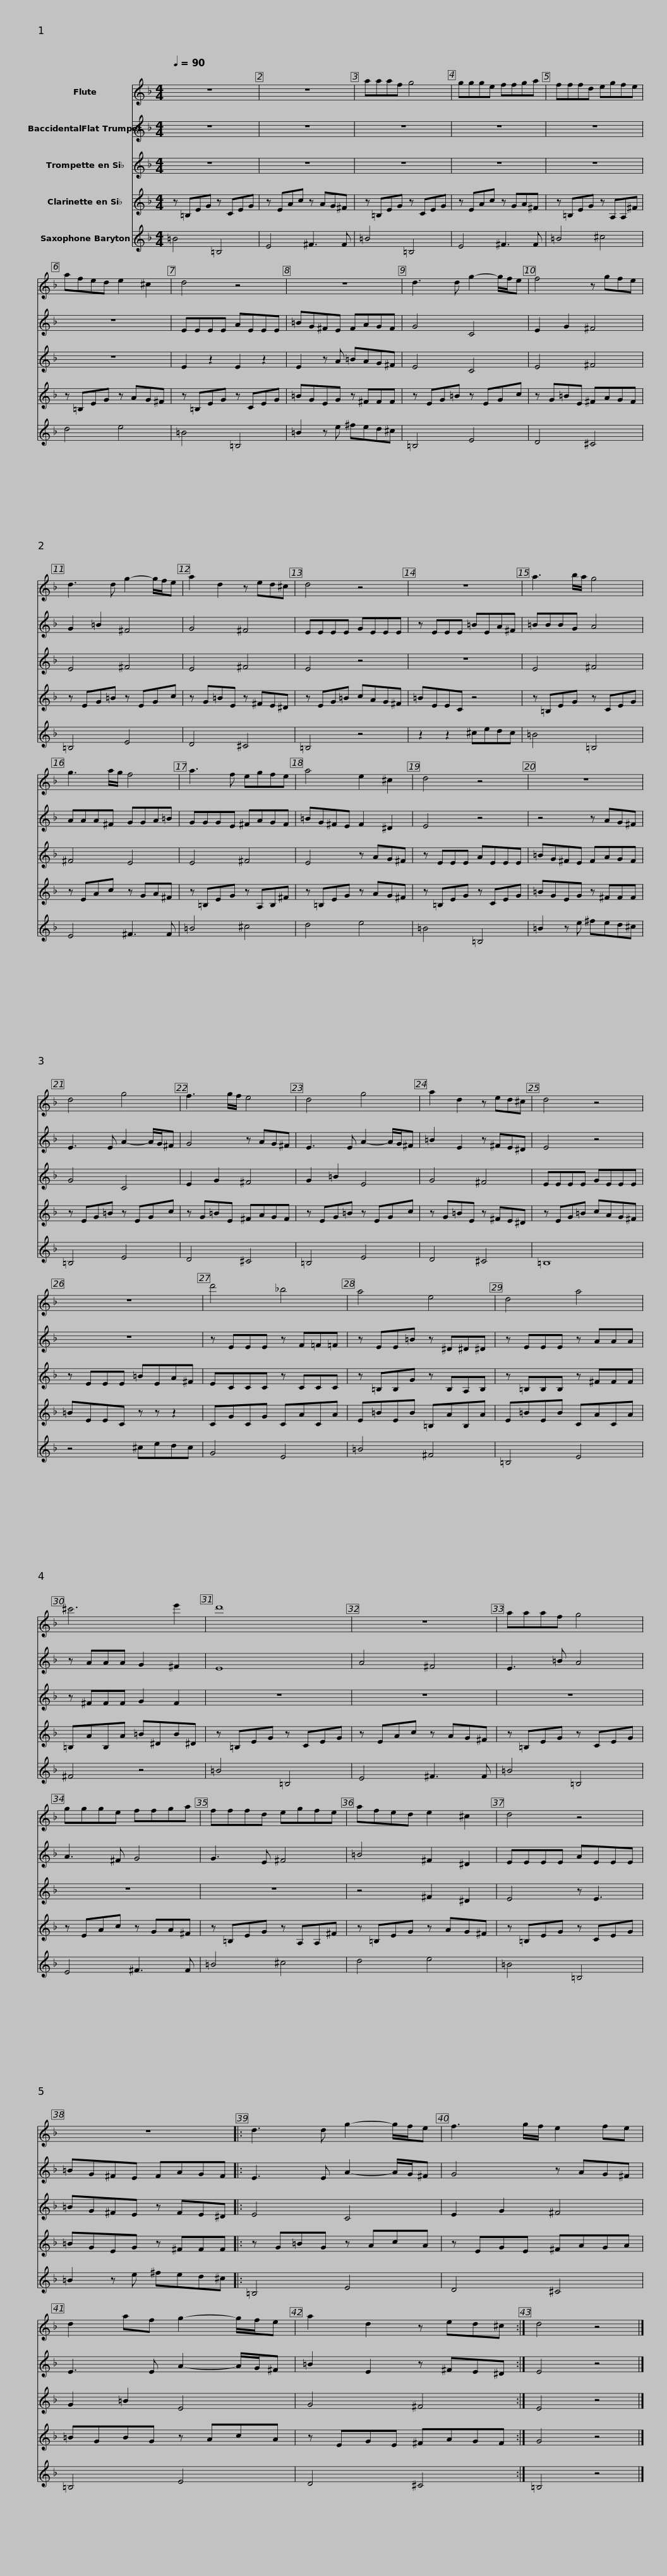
X:1
%%score 1 2 3 4 5
L:1/8
Q:1/4=90
M:4/4
I:linebreak $
K:F
V:1 treble
V:2 treble transpose=-2
V:3 treble transpose=-2
V:4 treble transpose=-2
V:5 treble transpose=-21
V:1
 z8 | z8 | aaaf g4 | ggge ffga |$ fffd egfe | %5
 afed e2 ^c2 | d4 z4 | z8 |$ d3 d g2- g/f/e | f4 z gfe | %10
 d3 d g2- g/f/e | a2 d2 z ed^c |$ d4 z4 | z8 | a3 b/a/ g4 | %15
 g3 a/g/ f4 |$ a3 f egfe | a4 e2 ^c2 | d4 z4 | z8 |$ %20
 d4 g4 | f3 g/f/ e4 | d4 g4 |$ a2 d2 z ed^c | d4 z4 | %25
 z8 | d'4 _b4 |$ a4 e4 | d4 a4 | ^c'6 e'2 |$ %30
 d'8 | z8 | aaaf g4 | ggge ffga |$ fffd egfe | %35
 afed e2 ^c2 | d4 z4 | z8 |:$ d3 d g2- g/f/e | f3 g/f/ e2 fe | %40
 d2 af g2- g/f/e |$ a2 d2 z ed^c :| d4 z4 |] %43
V:2
 z8 | z8 | z8 | z8 |$ z8 | %5
 z8 | EEEE AEEE | =BG^FE FAGF |$ G4 C4 | E2 G2 ^F4 | %10
 G2 =B2 ^F4 | G4 ^F4 |$ EEEE GEEE | z EEE =BEA^F | =BBBG A4 | %15
 AAA^F GGA=B |$ GGGE ^FAGF | =BG^FE F2 ^D2 | E4 z4 | z4 z AG^F |$ %20
 E3 E A2- A/G/^F | G4 z AG^F | E3 E A2- A/G/^F |$ =B2 E2 z ^FE^D | E4 z4 | %25
 z8 | z EEE z F=F=F |$ z EE=B z ^D^D^D | z EEE z AAA | z AAA G2 ^F2 |$ %30
 E8 | A4 ^F4 | E3 =B A4 | A3 ^F G4 |$ G3 E ^F4 | %35
 =B4 ^F2 ^D2 | EEEE AEEE | =BG^FE FAGF |:$ E3 E A2- A/G/^F | G4 z AG^F | %40
 E3 E A2- A/G/^F |$ =B2 E2 z ^FE^D :| E4 z4 |] %43
V:3
 z8 | z8 | z8 | z8 |$ z8 | %5
 z8 | E2 z2 E2 z2 | E2 z A =BAG^F |$ E4 C4 | E4 ^F4 | %10
 E4 ^F4 | E4 ^F4 |$ E4 z4 | z8 | E4 ^F4 | %15
 ^F4 E4 |$ E4 ^F4 | E4 z AG^F | z EEE AEEE | =BG^FE FAGF |$ %20
 G4 C4 | E2 G2 ^F4 | G2 =B2 E4 |$ G4 ^F4 | EEEE GEEE | %25
 z EEE =BEA^F | ECCC z CCC |$ z =B,B,G z B,A,B, | z =B,B,B, z ^FFF | z ^FFF G2 F2 |$ %30
 z8 | z8 | z8 | z8 |$ z8 | %35
 z4 ^F2 ^D2 | E4 z E3 | =BG^FE z FE^D |:$ E4 C4 | E2 G2 ^F4 | %40
 G2 =B2 E4 |$ G4 ^F4 :| E4 z4 |] %43
V:4
 z =B,EG z CEG | z EAc z AG^F | z =B,EG z CEG | z EAc z GA^F |$ z =B,EG z A,A,^F | %5
 z =B,EG z AG^F | z =B,EG z CEG | =BGEG z ^FFF |$ z EG=B z EGc | z G=BE ^FAGF | %10
 z EG=B z EGc | z G=BE z ^FE^D |$ z EG=B cAG^F | =BEEC z4 | z =B,EG z CEG | %15
 z EAc z GA^F |$ z =B,EG z A,B,^F | z =B,EG z AG^F | z =B,EG z CEG | =BGEG z ^FFF |$ %20
 z EG=B z EGc | z G=BE ^FAGF | z EG=B z EGc |$ z G=BE z ^FE^D | z EG=B cAG^F | %25
 =BEEC z z z2 | CGCG CACA |$ E=BEB =B,AB,A | E=BEB CACA | =B,AB,A =B^DB^D |$ %30
 z =B,EG z CEG | z EAc z AG^F | z =B,EG z CEG | z EAc z GA^F |$ z =B,EG z A,A,^F | %35
 z =B,EG z AG^F | z =B,EG z CEG | =BGEG z ^FFF |:$ z G=BG z AcA | z EGE ^FAGA | %40
 =BGBG z AcA |$ z EGE ^FAGF :| G4 z4 |] %43
V:5
 =B4 =B,4 | E4 ^F3 F | =B4 =B,4 | E4 ^F3 F |$ =B4 ^c4 | %5
 d4 e4 | =B4 =B,4 | =B2 z e ^fed^c |$ =B,4 E4 | D4 ^C4 | %10
 =B,4 E4 | D4 ^C4 |$ =B,4 z4 | z2 z2 ^cedc | =B4 =B,4 | %15
 E4 ^F3 F |$ =B4 ^c4 | d4 e4 | =B4 =B,4 | =B2 z e ^fed^c |$ %20
 =B,4 E4 | D4 ^C4 | =B,4 E4 |$ D4 ^C4 | =B,8 | %25
 z4 ^cedc | G4 E4 |$ =B4 ^F4 | =B,4 E4 | ^F4 z4 |$ %30
 =B4 =B,4 | E4 ^F3 F | =B4 =B,4 | E4 ^F3 F |$ =B4 ^c4 | %35
 d4 e4 | =B4 =B,4 | =B2 z e ^fed^c |:$ =B,4 E4 | D4 ^C4 | %40
 =B,4 E4 |$ D4 ^C4 :| =B,4 z4 |] %43
